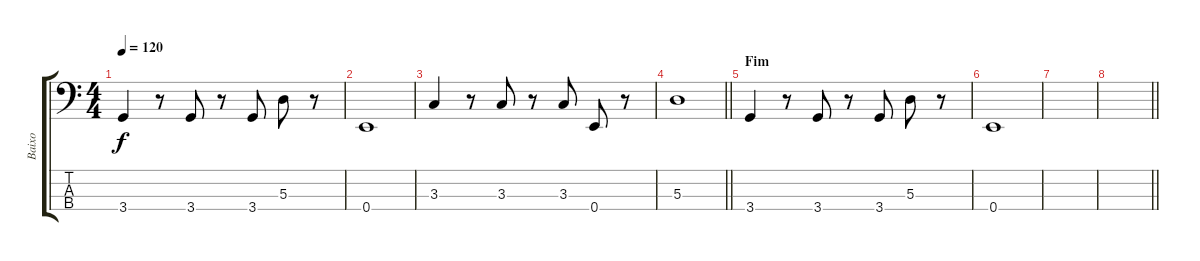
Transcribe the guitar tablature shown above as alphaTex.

\track ("Baixo" "Baixo") {instrument electricbassfinger}
\staff {score tabs}
\tuning (G2 D2 A1 E1) {hide}
\ts (4 4)
\tempo 120
\clef f4
\ks c
3.4.4{dy f} r.8 3.4.8 r.8 3.4.8 5.3.8 r.8 |
0.4.1 |
3.3.4 r.8 3.3.8 r.8 3.3.8 0.4.8 r.8 |
\barLineRight lightlight
5.3.1 |
\section ("" "Fim")
3.4.4{volume 9} r.8 3.4.8 r.8 3.4.8 5.3.8 r.8 |
0.4.1 |
|
\barLineRight lightlight
